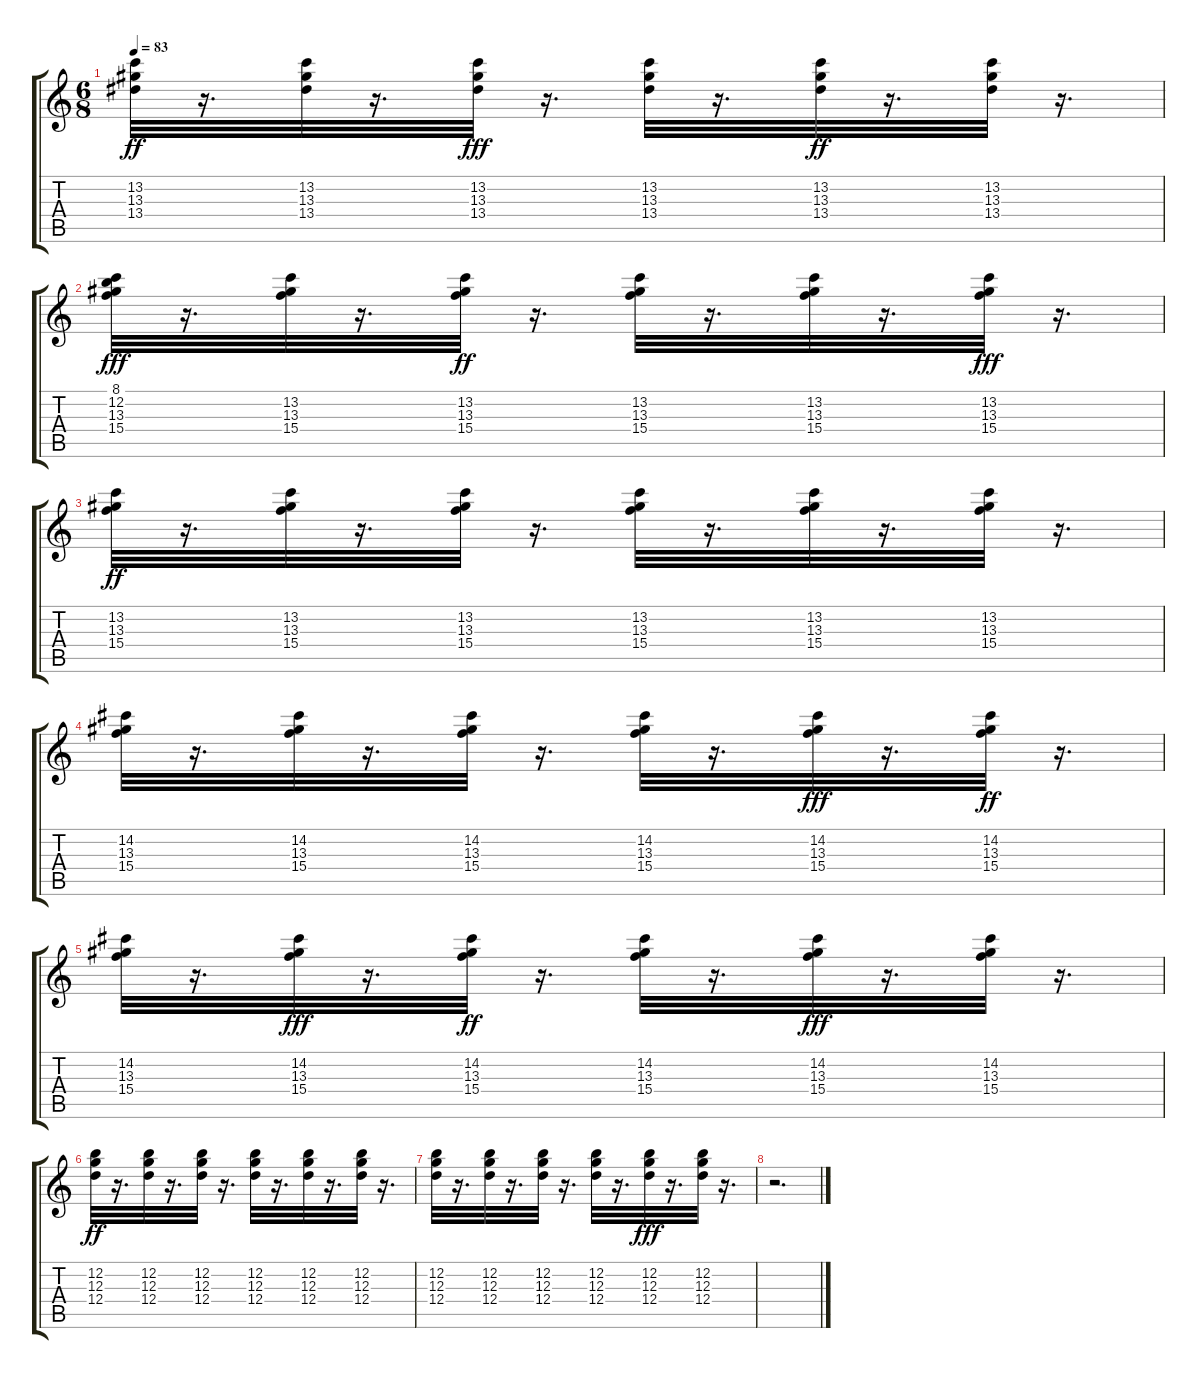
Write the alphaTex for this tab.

\track "" {instrument electricbassfinger}
\staff {score tabs}
\tuning (E4 B3 G3 D3 A2 E2) {hide}
\ts (6 8)
\tempo 83
\clef g2
\ks c
(13.2 13.3 13.4).32{dy ff} r.16{d} (13.2 13.3 13.4).32 r.16{d} (13.2 13.3 13.4).32{dy fff} r.16{d} (13.2 13.3 13.4).32 r.16{d} (13.2 13.3 13.4).32{dy ff} r.16{d} (13.2 13.3 13.4).32 r.16{d} |
(8.1 12.2 13.3 15.4).32{dy fff} r.16{d} (13.2 13.3 15.4).32 r.16{d} (13.2 13.3 15.4).32{dy ff} r.16{d} (13.2 13.3 15.4).32 r.16{d} (13.2 13.3 15.4).32 r.16{d} (13.2 13.3 15.4).32{dy fff} r.16{d} |
(13.2 13.3 15.4).32{dy ff} r.16{d} (13.2 13.3 15.4).32 r.16{d} (13.2 13.3 15.4).32 r.16{d} (13.2 13.3 15.4).32 r.16{d} (13.2 13.3 15.4).32 r.16{d} (13.2 13.3 15.4).32 r.16{d} |
(14.2 13.3 15.4).32 r.16{d} (14.2 13.3 15.4).32 r.16{d} (14.2 13.3 15.4).32 r.16{d} (14.2 13.3 15.4).32 r.16{d} (14.2 13.3 15.4).32{dy fff} r.16{d} (14.2 13.3 15.4).32{dy ff} r.16{d} |
(14.2 13.3 15.4).32 r.16{d} (14.2 13.3 15.4).32{dy fff} r.16{d} (14.2 13.3 15.4).32{dy ff} r.16{d} (14.2 13.3 15.4).32 r.16{d} (14.2 13.3 15.4).32{dy fff} r.16{d} (14.2 13.3 15.4).32 r.16{d} |
(12.2 12.3 12.4).32{dy ff} r.16{d} (12.2 12.3 12.4).32 r.16{d} (12.2 12.3 12.4).32 r.16{d} (12.2 12.3 12.4).32 r.16{d} (12.2 12.3 12.4).32 r.16{d} (12.2 12.3 12.4).32 r.16{d} |
(12.2 12.3 12.4).32 r.16{d} (12.2 12.3 12.4).32 r.16{d} (12.2 12.3 12.4).32 r.16{d} (12.2 12.3 12.4).32 r.16{d} (12.2 12.3 12.4).32{dy fff} r.16{d} (12.2 12.3 12.4).32 r.16{d} |
r.2{d}
